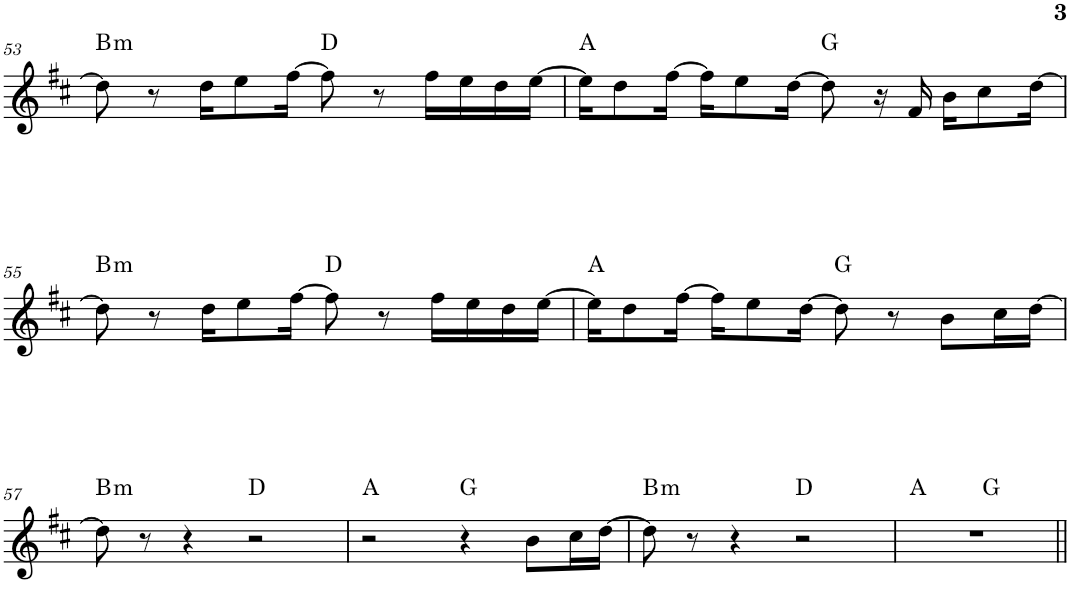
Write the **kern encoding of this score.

**kern	**harte
*part1	*part1
*staff1	*
*I"Piano	*
*I'Pno.	*
!!LO:PB:g=z
*clefG2	*
*k[f#c#]	*
*M4/4	*
=53	=53
!	!LO:H:kt=m
8dd\]	B:min
8r	.
16dd\KL	.
8ee\	.
[16ff#\Jk	.
8ff#\]	D:maj
8r	.
16ff#\LL	.
16ee\	.
16dd\	.
[16ee\JJ	.
=54	=54
16ee\KL]	A:maj
8dd\	.
[16ff#\Jk	.
16ff#\KL]	.
8ee\	.
[16dd\Jk	.
8dd\]	G:maj
16r	.
16f#/	.
16b\KL	.
8cc#\	.
[16dd\Jk	.
!!LO:LB:g=z
=55	=55
!	!LO:H:kt=m
8dd\]	B:min
8r	.
16dd\KL	.
8ee\	.
[16ff#\Jk	.
8ff#\]	D:maj
8r	.
16ff#\LL	.
16ee\	.
16dd\	.
[16ee\JJ	.
=56	=56
16ee\KL]	A:maj
8dd\	.
[16ff#\Jk	.
16ff#\KL]	.
8ee\	.
[16dd\Jk	.
8dd\]	G:maj
8r	.
8b\L	.
16cc#\L	.
[16dd\JJ	.
!!LO:LB:g=z
=57	=57
!	!LO:H:kt=m
8dd\]	B:min
8r	.
4r	.
2r	D:maj
=58	=58
2r	A:maj
4r	G:maj
8b\L	.
16cc#\L	.
[16dd\JJ	.
=59	=59
!	!LO:H:kt=m
8dd\]	B:min
8r	.
4r	.
2r	D:maj
=60	=60
*^	*
1r	2ryy	A:maj
.	2ryy	G:maj
*v	*v	*
=||	=||
*-	*-
